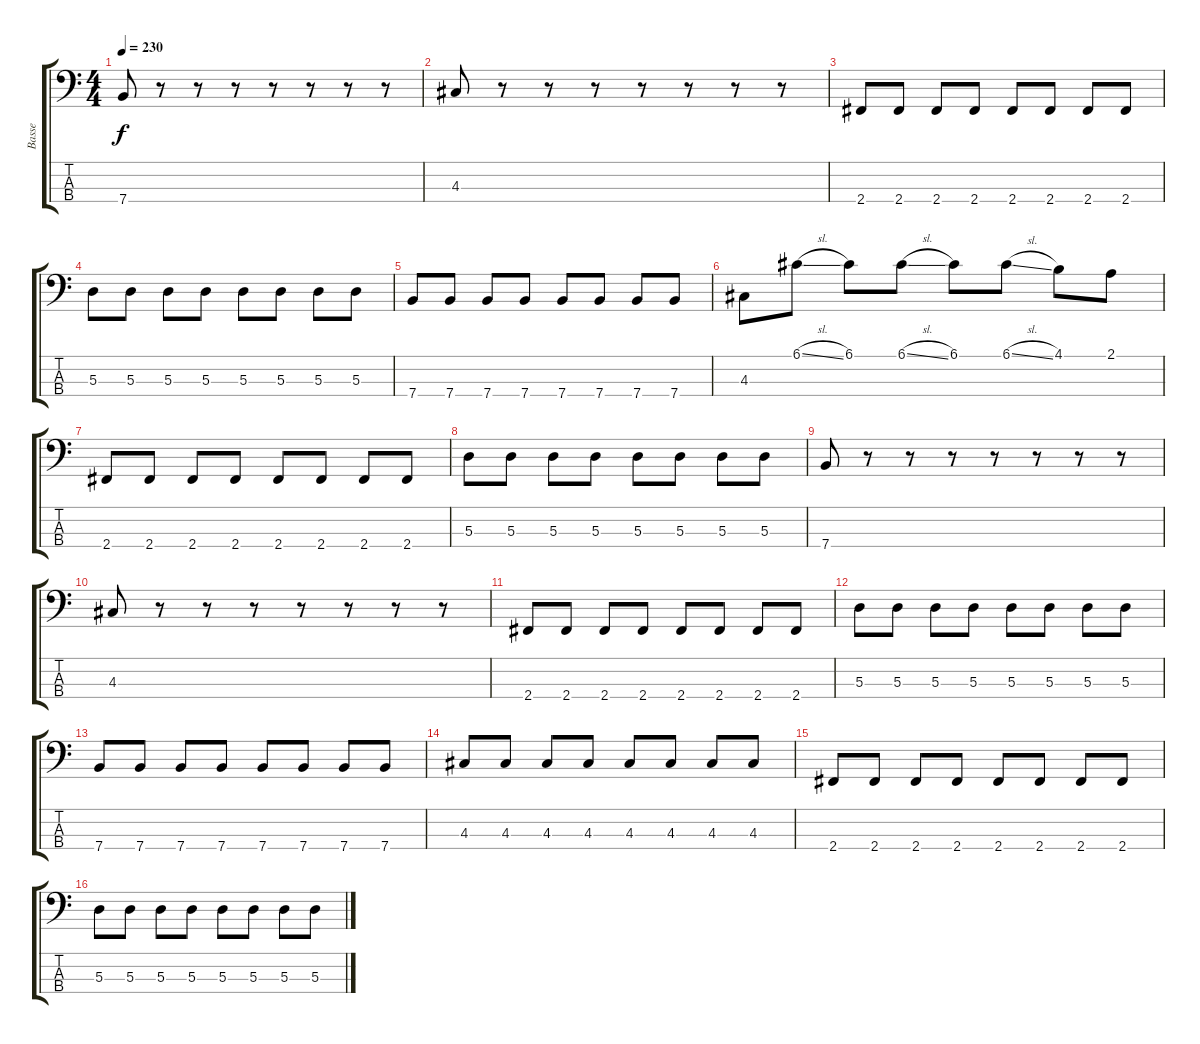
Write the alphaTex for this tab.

\track ("Basse" "Basse") {instrument electricbassfinger}
\staff {score tabs}
\tuning (G2 D2 A1 E1) {hide}
\ts (4 4)
\tempo 230
\clef f4
\ks c
7.4.8{dy f} r.8 r.8 r.8 r.8 r.8 r.8 r.8 |
4.3.8 r.8 r.8 r.8 r.8 r.8 r.8 r.8 |
2.4.8 2.4.8 2.4.8 2.4.8 2.4.8 2.4.8 2.4.8 2.4.8 |
5.3.8 5.3.8 5.3.8 5.3.8 5.3.8 5.3.8 5.3.8 5.3.8 |
7.4.8 7.4.8 7.4.8 7.4.8 7.4.8 7.4.8 7.4.8 7.4.8 |
4.3.8 6.1{sl}.8 6.1.8 6.1{sl}.8 6.1.8 6.1{sl}.8 4.1.8 2.1.8 |
2.4.8 2.4.8 2.4.8 2.4.8 2.4.8 2.4.8 2.4.8 2.4.8 |
5.3.8 5.3.8 5.3.8 5.3.8 5.3.8 5.3.8 5.3.8 5.3.8 |
7.4.8 r.8 r.8 r.8 r.8 r.8 r.8 r.8 |
4.3.8 r.8 r.8 r.8 r.8 r.8 r.8 r.8 |
2.4.8 2.4.8 2.4.8 2.4.8 2.4.8 2.4.8 2.4.8 2.4.8 |
5.3.8 5.3.8 5.3.8 5.3.8 5.3.8 5.3.8 5.3.8 5.3.8 |
7.4.8 7.4.8 7.4.8 7.4.8 7.4.8 7.4.8 7.4.8 7.4.8 |
4.3.8 4.3.8 4.3.8 4.3.8 4.3.8 4.3.8 4.3.8 4.3.8 |
2.4.8 2.4.8 2.4.8 2.4.8 2.4.8 2.4.8 2.4.8 2.4.8 |
5.3.8 5.3.8 5.3.8 5.3.8 5.3.8 5.3.8 5.3.8 5.3.8
